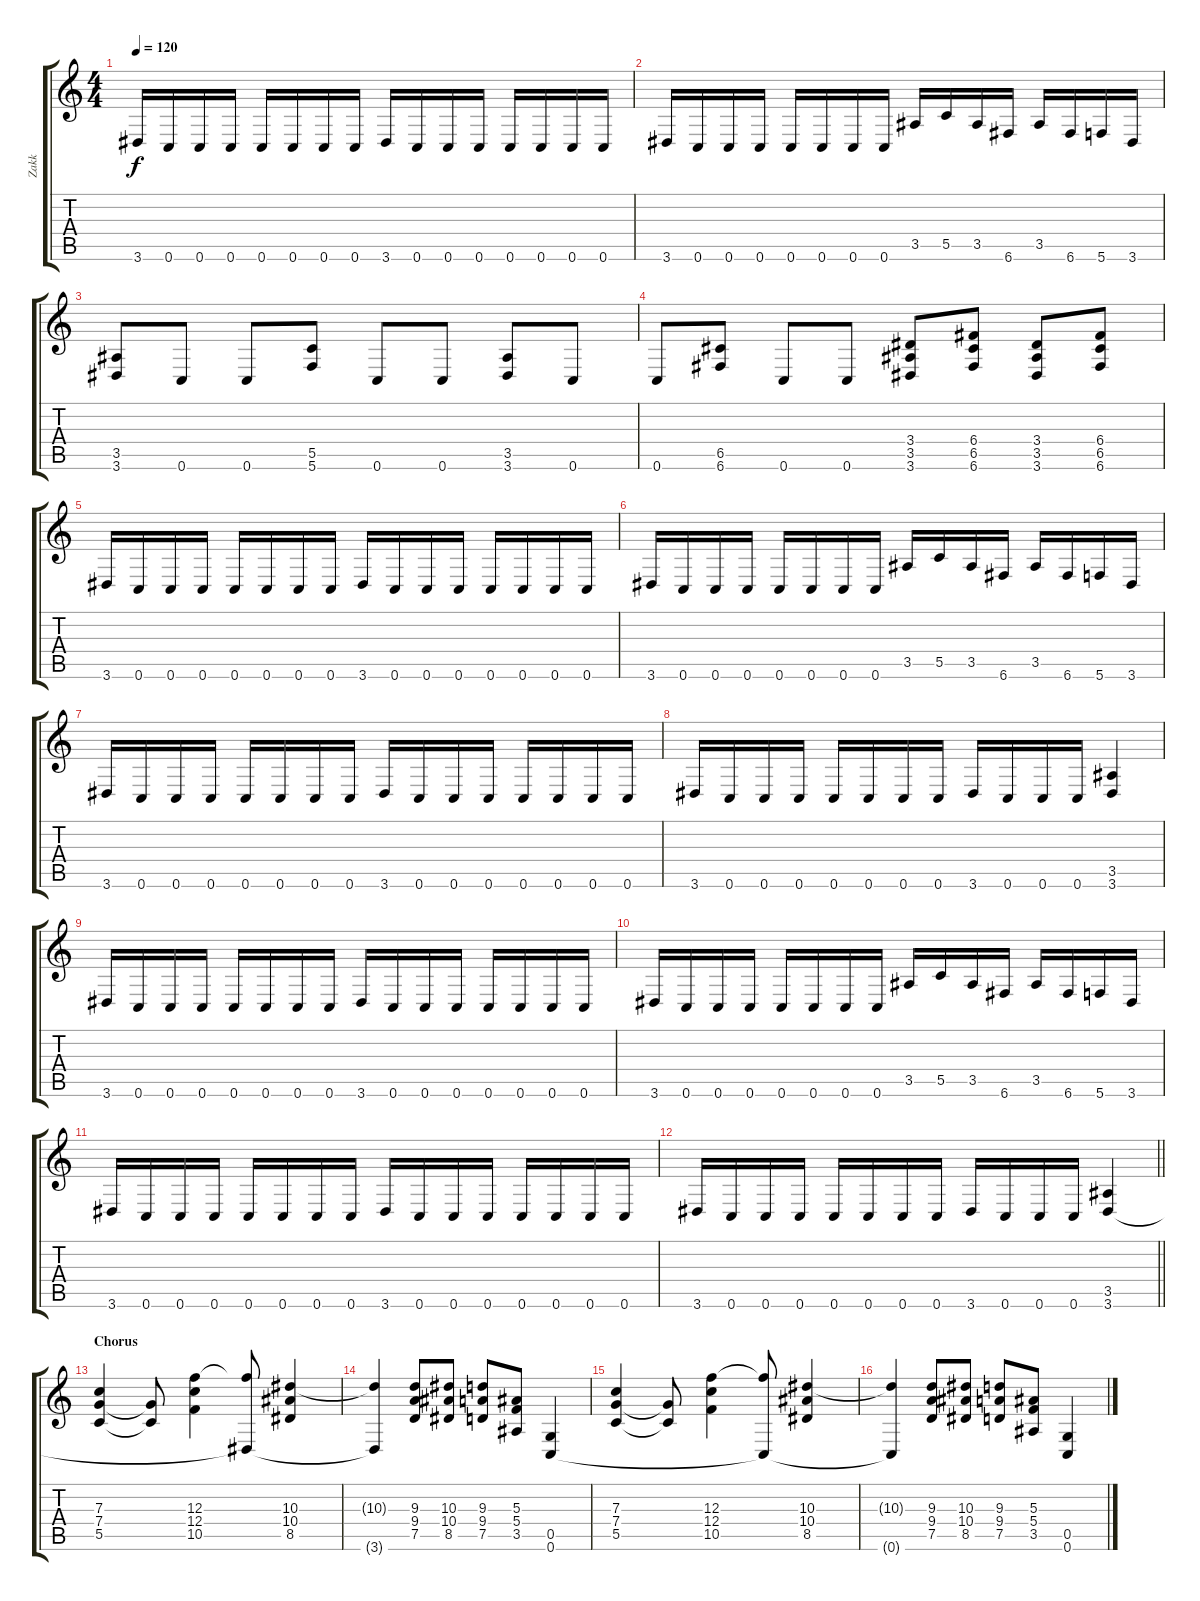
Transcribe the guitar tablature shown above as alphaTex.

\track ("Zakk" "Zakk") {instrument distortionguitar}
\staff {score tabs}
\tuning (D4 A3 F3 C3 G2 C2) {hide}
\ts (4 4)
\tempo 120
\clef g2
\ks c
3.6.16{dy f} 0.6.16 0.6.16 0.6.16 0.6.16 0.6.16 0.6.16 0.6.16 3.6.16 0.6.16 0.6.16 0.6.16 0.6.16 0.6.16 0.6.16 0.6.16 |
3.6.16 0.6.16 0.6.16 0.6.16 0.6.16 0.6.16 0.6.16 0.6.16 3.5.16 5.5.16 3.5.16 6.6.16 3.5.16 6.6.16 5.6.16 3.6.16 |
(3.5 3.6).8 0.6.8 0.6.8 (5.5 5.6).8 0.6.8 0.6.8 (3.5 3.6).8 0.6.8 |
0.6.8 (6.5 6.6).8 0.6.8 0.6.8 (3.4 3.5 3.6).8 (6.4 6.5 6.6).8 (3.4 3.5 3.6).8 (6.4 6.5 6.6).8 |
3.6.16 0.6.16 0.6.16 0.6.16 0.6.16 0.6.16 0.6.16 0.6.16 3.6.16 0.6.16 0.6.16 0.6.16 0.6.16 0.6.16 0.6.16 0.6.16 |
3.6.16 0.6.16 0.6.16 0.6.16 0.6.16 0.6.16 0.6.16 0.6.16 3.5.16 5.5.16 3.5.16 6.6.16 3.5.16 6.6.16 5.6.16 3.6.16 |
3.6.16 0.6.16 0.6.16 0.6.16 0.6.16 0.6.16 0.6.16 0.6.16 3.6.16 0.6.16 0.6.16 0.6.16 0.6.16 0.6.16 0.6.16 0.6.16 |
3.6.16 0.6.16 0.6.16 0.6.16 0.6.16 0.6.16 0.6.16 0.6.16 3.6.16 0.6.16 0.6.16 0.6.16 (3.5 3.6).4 |
3.6.16 0.6.16 0.6.16 0.6.16 0.6.16 0.6.16 0.6.16 0.6.16 3.6.16 0.6.16 0.6.16 0.6.16 0.6.16 0.6.16 0.6.16 0.6.16 |
3.6.16 0.6.16 0.6.16 0.6.16 0.6.16 0.6.16 0.6.16 0.6.16 3.5.16 5.5.16 3.5.16 6.6.16 3.5.16 6.6.16 5.6.16 3.6.16 |
3.6.16 0.6.16 0.6.16 0.6.16 0.6.16 0.6.16 0.6.16 0.6.16 3.6.16 0.6.16 0.6.16 0.6.16 0.6.16 0.6.16 0.6.16 0.6.16 |
\barLineRight lightlight
3.6.16 0.6.16 0.6.16 0.6.16 0.6.16 0.6.16 0.6.16 0.6.16 3.6.16 0.6.16 0.6.16 0.6.16 (3.5 3.6).4 |
\section ("" "Chorus")
(7.3 7.4 5.5).4 (7.4{t} 5.5{t}).8 (12.3 12.4 10.5).4 (12.3{t} 3.6{t}).8 (10.3 10.4 8.5).4 |
(10.3{t} 3.6{t}).4 (9.3 9.4 7.5).8 (10.3 10.4 8.5).8 (9.3 9.4 7.5).8 (5.3 5.4 3.5).8 (0.5 0.6).4 |
(7.3 7.4 5.5).4 (7.4{t} 5.5{t}).8 (12.3 12.4 10.5).4 (12.3{t} 0.6{t}).8 (10.3 10.4 8.5).4 |
(10.3{t} 0.6{t}).4 (9.3 9.4 7.5).8 (10.3 10.4 8.5).8 (9.3 9.4 7.5).8 (5.3 5.4 3.5).8 (0.5 0.6).4
